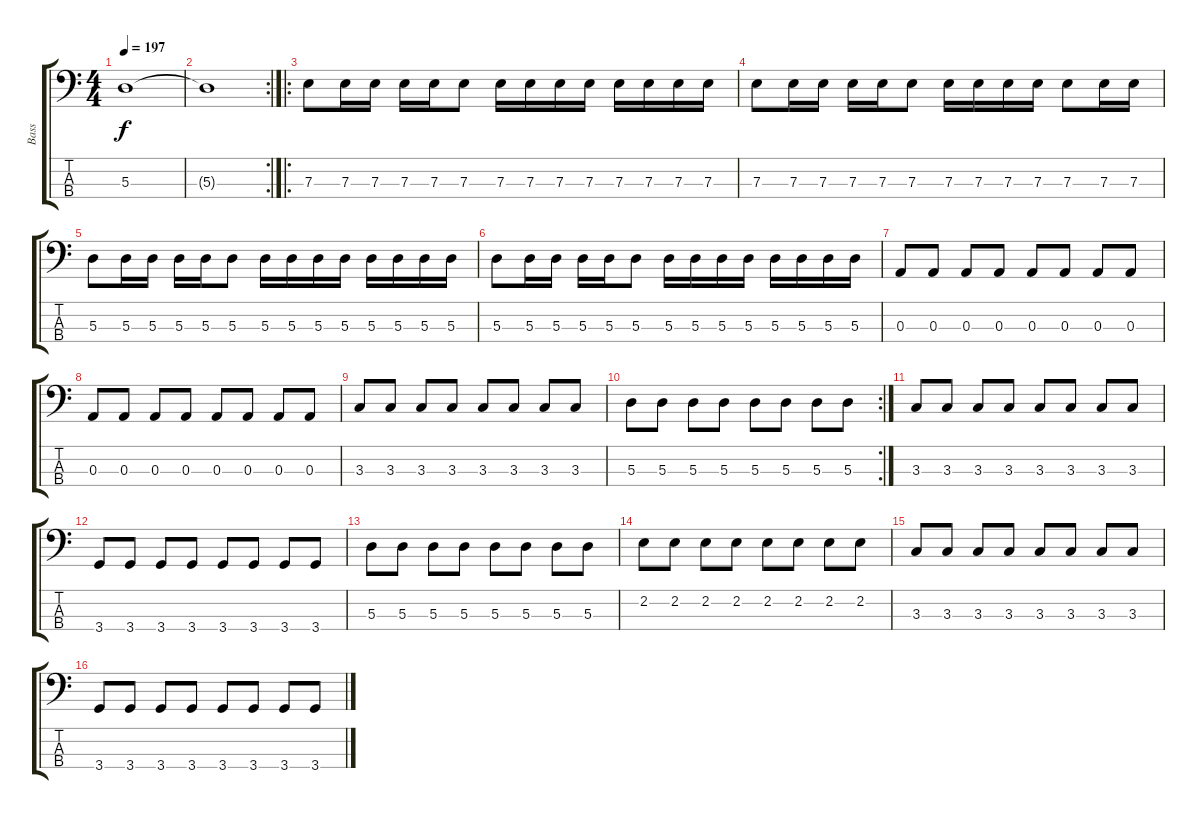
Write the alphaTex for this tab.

\track ("Bass" "Bass") {instrument electricbassfinger}
\staff {score tabs}
\tuning (G2 D2 A1 E1) {hide}
\ts (4 4)
\tempo 197
\clef f4
\ks c
5.3.1{dy f} |
\rc 2
5.3{t}.1 |
\ro
7.3.8 7.3.16 7.3.16 7.3.16 7.3.16 7.3.8 7.3.16 7.3.16 7.3.16 7.3.16 7.3.16 7.3.16 7.3.16 7.3.16 |
7.3.8 7.3.16 7.3.16 7.3.16 7.3.16 7.3.8 7.3.16 7.3.16 7.3.16 7.3.16 7.3.8 7.3.16 7.3.16 |
5.3.8 5.3.16 5.3.16 5.3.16 5.3.16 5.3.8 5.3.16 5.3.16 5.3.16 5.3.16 5.3.16 5.3.16 5.3.16 5.3.16 |
5.3.8 5.3.16 5.3.16 5.3.16 5.3.16 5.3.8 5.3.16 5.3.16 5.3.16 5.3.16 5.3.16 5.3.16 5.3.16 5.3.16 |
0.3.8 0.3.8 0.3.8 0.3.8 0.3.8 0.3.8 0.3.8 0.3.8 |
0.3.8 0.3.8 0.3.8 0.3.8 0.3.8 0.3.8 0.3.8 0.3.8 |
3.3.8 3.3.8 3.3.8 3.3.8 3.3.8 3.3.8 3.3.8 3.3.8 |
\rc 2
5.3.8 5.3.8 5.3.8 5.3.8 5.3.8 5.3.8 5.3.8 5.3.8 |
3.3.8 3.3.8 3.3.8 3.3.8 3.3.8 3.3.8 3.3.8 3.3.8 |
3.4.8 3.4.8 3.4.8 3.4.8 3.4.8 3.4.8 3.4.8 3.4.8 |
5.3.8 5.3.8 5.3.8 5.3.8 5.3.8 5.3.8 5.3.8 5.3.8 |
2.2.8 2.2.8 2.2.8 2.2.8 2.2.8 2.2.8 2.2.8 2.2.8 |
3.3.8 3.3.8 3.3.8 3.3.8 3.3.8 3.3.8 3.3.8 3.3.8 |
3.4.8 3.4.8 3.4.8 3.4.8 3.4.8 3.4.8 3.4.8 3.4.8
